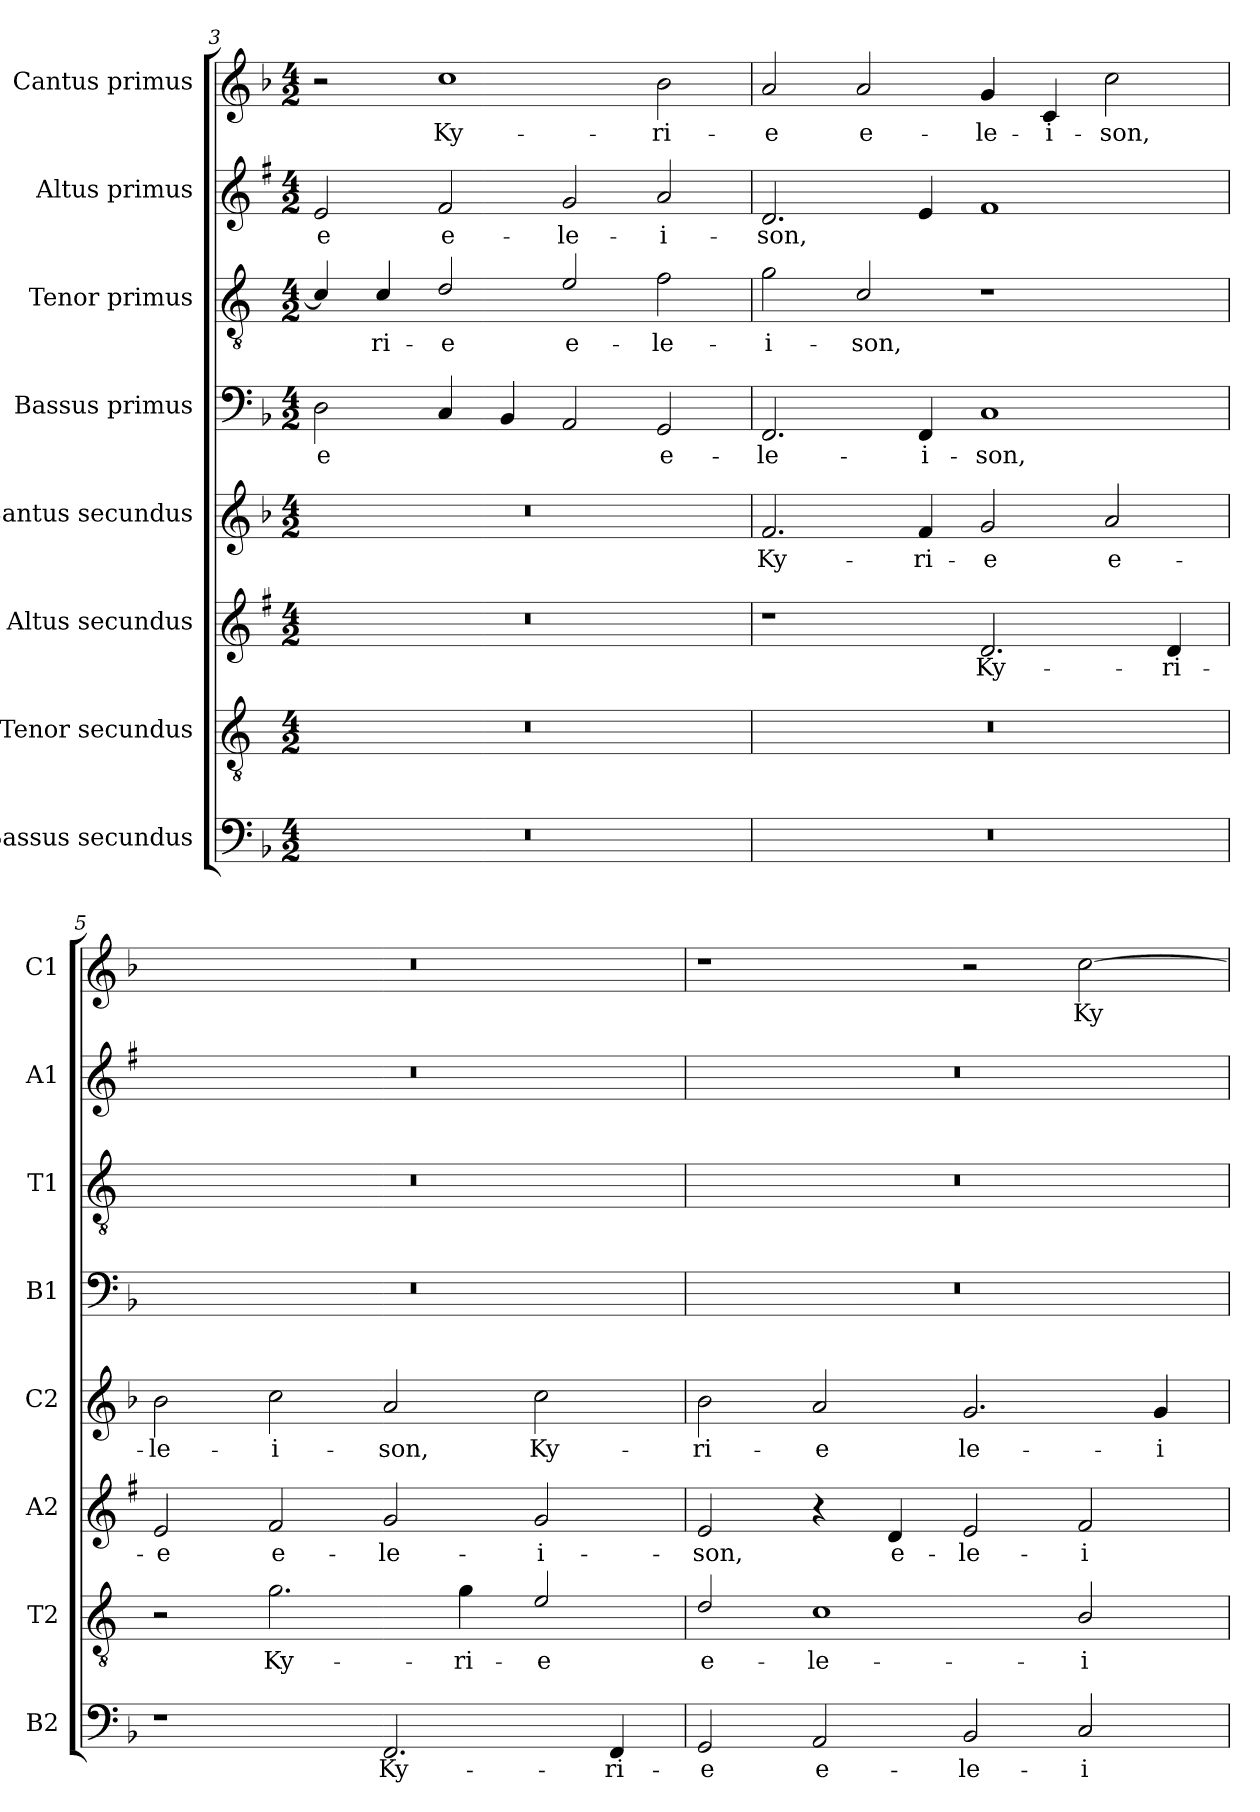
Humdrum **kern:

**kern	**text	**kern	**text	**kern	**text	**kern	**text	**kern	**text	**kern	**text	**kern	**text	**kern	**text
*part8	*part8	*part7	*part7	*part6	*part6	*part5	*part5	*part4	*part4	*part3	*part3	*part2	*part2	*part1	*part1
*staff8	*staff8	*staff7	*staff7	*staff6	*staff6	*staff5	*staff5	*staff4	*staff4	*staff3	*staff3	*staff2	*staff2	*staff1	*staff1
*I"Bassus secundus	*	*I"Tenor secundus	*	*I"Altus secundus	*	*I"Cantus secundus	*	*I"Bassus primus	*	*I"Tenor primus	*	*I"Altus primus	*	*I"Cantus primus	*
*I'B2	*	*I'T2	*	*I'A2	*	*I'C2	*	*I'B1	*	*I'T1	*	*I'A1	*	*I'C1	*
*clefF4	*	*clefGv2	*	*clefG2	*	*clefG2	*	*clefF4	*	*clefGv2	*	*clefG2	*	*clefG2	*
*	*	*ITrd4c7	*	*ITrd1c2	*	*	*	*	*	*ITrd4c7	*	*ITrd1c2	*	*	*
*k[b-]	*	*k[b-]	*	*k[b-]	*	*k[b-]	*	*k[b-]	*	*k[b-]	*	*k[b-]	*	*k[b-]	*
*F:	*	*F:	*	*F:	*	*F:	*	*F:	*	*F:	*	*F:	*	*F:	*
*M4/2	*	*M4/2	*	*M4/2	*	*M4/2	*	*M4/2	*	*M4/2	*	*M4/2	*	*M4/2	*
=3	=3	=3	=3	=3	=3	=3	=3	=3	=3	=3	=3	=3	=3	=3	=3
!	!	!	!	!	!	!	!	!	!LO:LY:b	!	!	!	!LO:LY:b	!	!
0r	.	0r	.	0r	.	0r	.	2D\	-e	4F/]	.	2d/	-e	2r	.
!	!	!	!	!	!	!	!	!	!	!	!LO:LY:b	!	!	!	!
.	.	.	.	.	.	.	.	.	.	4F/	-ri-	.	.	.	.
!	!	!	!	!	!	!	!	!	!	!	!LO:LY:b	!	!LO:LY:b	!	!LO:LY:b
.	.	.	.	.	.	.	.	4C/	.	2G/	-e	2e/	e-	1cc	Ky-
.	.	.	.	.	.	.	.	4BB-/	.	.	.	.	.	.	.
!	!	!	!	!	!	!	!	!	!	!	!LO:LY:b	!	!LO:LY:b	!	!
.	.	.	.	.	.	.	.	2AA/	.	2A/	e-	2f/	-le-	.	.
!	!	!	!	!	!	!	!	!	!LO:LY:b	!	!LO:LY:b	!	!LO:LY:b	!	!LO:LY:b
.	.	.	.	.	.	.	.	2GG/	e-	2B-\	-le-	2g/	-i-	2b-\	-ri-
=4	=4	=4	=4	=4	=4	=4	=4	=4	=4	=4	=4	=4	=4	=4	=4
!	!	!	!	!	!	!	!LO:LY:b	!	!LO:LY:b	!	!LO:LY:b	!	!LO:LY:b	!	!LO:LY:b
0r	.	0r	.	1r	.	2.f/	Ky-	2.FF/	-le-	2c\	-i-	2.c/	-son,	2a/	-e
!	!	!	!	!	!	!	!	!	!	!	!LO:LY:b	!	!	!	!LO:LY:b
.	.	.	.	.	.	.	.	.	.	2F/	-son,	.	.	2a/	e-
!	!	!	!	!	!	!	!LO:LY:b	!	!LO:LY:b	!	!	!	!	!	!
.	.	.	.	.	.	4f/	-ri-	4FF/	-i-	.	.	4d/	.	.	.
!	!	!	!	!	!LO:LY:b	!	!LO:LY:b	!	!LO:LY:b	!	!	!	!	!	!LO:LY:b
.	.	.	.	2.c/	Ky-	2g/	-e	1C	-son,	1r	.	1e	.	4g/	-le-
!	!	!	!	!	!	!	!	!	!	!	!	!	!	!	!LO:LY:b
.	.	.	.	.	.	.	.	.	.	.	.	.	.	4c/	-i-
!	!	!	!	!	!	!	!LO:LY:b	!	!	!	!	!	!	!	!LO:LY:b
.	.	.	.	.	.	2a/	e-	.	.	.	.	.	.	2cc\	-son,
!	!	!	!	!	!LO:LY:b	!	!	!	!	!	!	!	!	!	!
.	.	.	.	4c/	-ri-	.	.	.	.	.	.	.	.	.	.
!!LO:LB:g=z
=5	=5	=5	=5	=5	=5	=5	=5	=5	=5	=5	=5	=5	=5	=5	=5
!	!	!	!	!	!LO:LY:b	!	!LO:LY:b	!	!	!	!	!	!	!	!
1r	.	2r	.	2d/	-e	2b-\	-le-	0r	.	0r	.	0r	.	0r	.
!	!	!	!LO:LY:b	!	!LO:LY:b	!	!LO:LY:b	!	!	!	!	!	!	!	!
.	.	2.c\	Ky-	2e/	e-	2cc\	-i-	.	.	.	.	.	.	.	.
!	!LO:LY:b	!	!	!	!LO:LY:b	!	!LO:LY:b	!	!	!	!	!	!	!	!
2.FF/	Ky-	.	.	2f/	-le-	2a/	-son,	.	.	.	.	.	.	.	.
!	!	!	!LO:LY:b	!	!	!	!	!	!	!	!	!	!	!	!
.	.	4c\	-ri-	.	.	.	.	.	.	.	.	.	.	.	.
!	!	!	!LO:LY:b	!	!LO:LY:b	!	!LO:LY:b	!	!	!	!	!	!	!	!
.	.	2A/	-e	2f/	-i-	2cc\	Ky-	.	.	.	.	.	.	.	.
!	!LO:LY:b	!	!	!	!	!	!	!	!	!	!	!	!	!	!
4FF/	-ri-	.	.	.	.	.	.	.	.	.	.	.	.	.	.
=6	=6	=6	=6	=6	=6	=6	=6	=6	=6	=6	=6	=6	=6	=6	=6
!	!LO:LY:b	!	!LO:LY:b	!	!LO:LY:b	!	!LO:LY:b	!	!	!	!	!	!	!	!
2GG/	-e	2G/	e-	2d/	-son,	2b-\	-ri-	0r	.	0r	.	0r	.	1r	.
!	!LO:LY:b	!	!LO:LY:b	!	!	!	!LO:LY:b	!	!	!	!	!	!	!	!
2AA/	e-	1F	-le-	4r	.	2a/	-e	.	.	.	.	.	.	.	.
!	!	!	!	!	!LO:LY:b	!	!	!	!	!	!	!	!	!	!
.	.	.	.	4c/	e-	.	.	.	.	.	.	.	.	.	.
!	!LO:LY:b	!	!	!	!LO:LY:b	!	!LO:LY:b	!	!	!	!	!	!	!	!
2BB-/	-le-	.	.	2d/	-le-	2.g/	le-	.	.	.	.	.	.	2r	.
!	!LO:LY:b	!	!LO:LY:b	!	!LO:LY:b	!	!	!	!	!	!	!	!	!	!LO:LY:b
2C/	-i-	2E/	-i-	2e/	-i-	.	.	.	.	.	.	.	.	[2cc\	Ky-
!	!	!	!	!	!	!	!LO:LY:b	!	!	!	!	!	!	!	!
.	.	.	.	.	.	4g/	-i-	.	.	.	.	.	.	.	.
=	=	=	=	=	=	=	=	=	=	=	=	=	=	=	=
*-	*-	*-	*-	*-	*-	*-	*-	*-	*-	*-	*-	*-	*-	*-	*-
